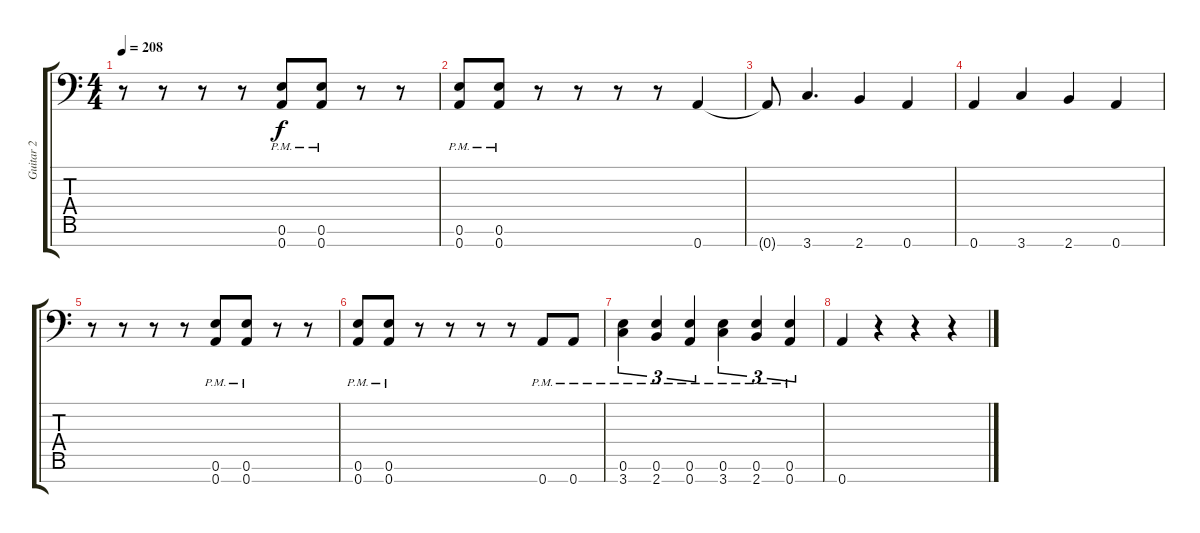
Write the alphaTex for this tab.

\track ("Guitar 2" "Guitar 2") {instrument distortionguitar}
\staff {score tabs}
\tuning (E4 B3 Gb3 D3 A2 E2 A1) {hide}
\ts (4 4)
\tempo 208
\clef f4
\ks c
r.8{dy f} r.8 r.8 r.8 (0.6{pm} 0.7{pm}).8 (0.6{pm} 0.7{pm}).8 r.8 r.8 |
(0.6{pm} 0.7{pm}).8 (0.6{pm} 0.7{pm}).8 r.8 r.8 r.8 r.8 0.7.4 |
0.7{t}.8 3.7.4{d} 2.7.4 0.7.4 |
0.7.4 3.7.4 2.7.4 0.7.4 |
r.8 r.8 r.8 r.8 (0.6{pm} 0.7{pm}).8 (0.6{pm} 0.7{pm}).8 r.8 r.8 |
(0.6{pm} 0.7{pm}).8 (0.6{pm} 0.7{pm}).8 r.8 r.8 r.8 r.8 0.7{pm}.8 0.7{pm}.8 |
(0.6{pm} 3.7{pm}).4{tu (3 2)} (0.6{pm} 2.7{pm}).4{tu (3 2)} (0.6{pm} 0.7{pm}).4{tu (3 2)} (0.6{pm} 3.7{pm}).4{tu (3 2)} (0.6{pm} 2.7{pm}).4{tu (3 2)} (0.6{pm} 0.7{pm}).4{tu (3 2)} |
0.7.4 r.4 r.4 r.4
